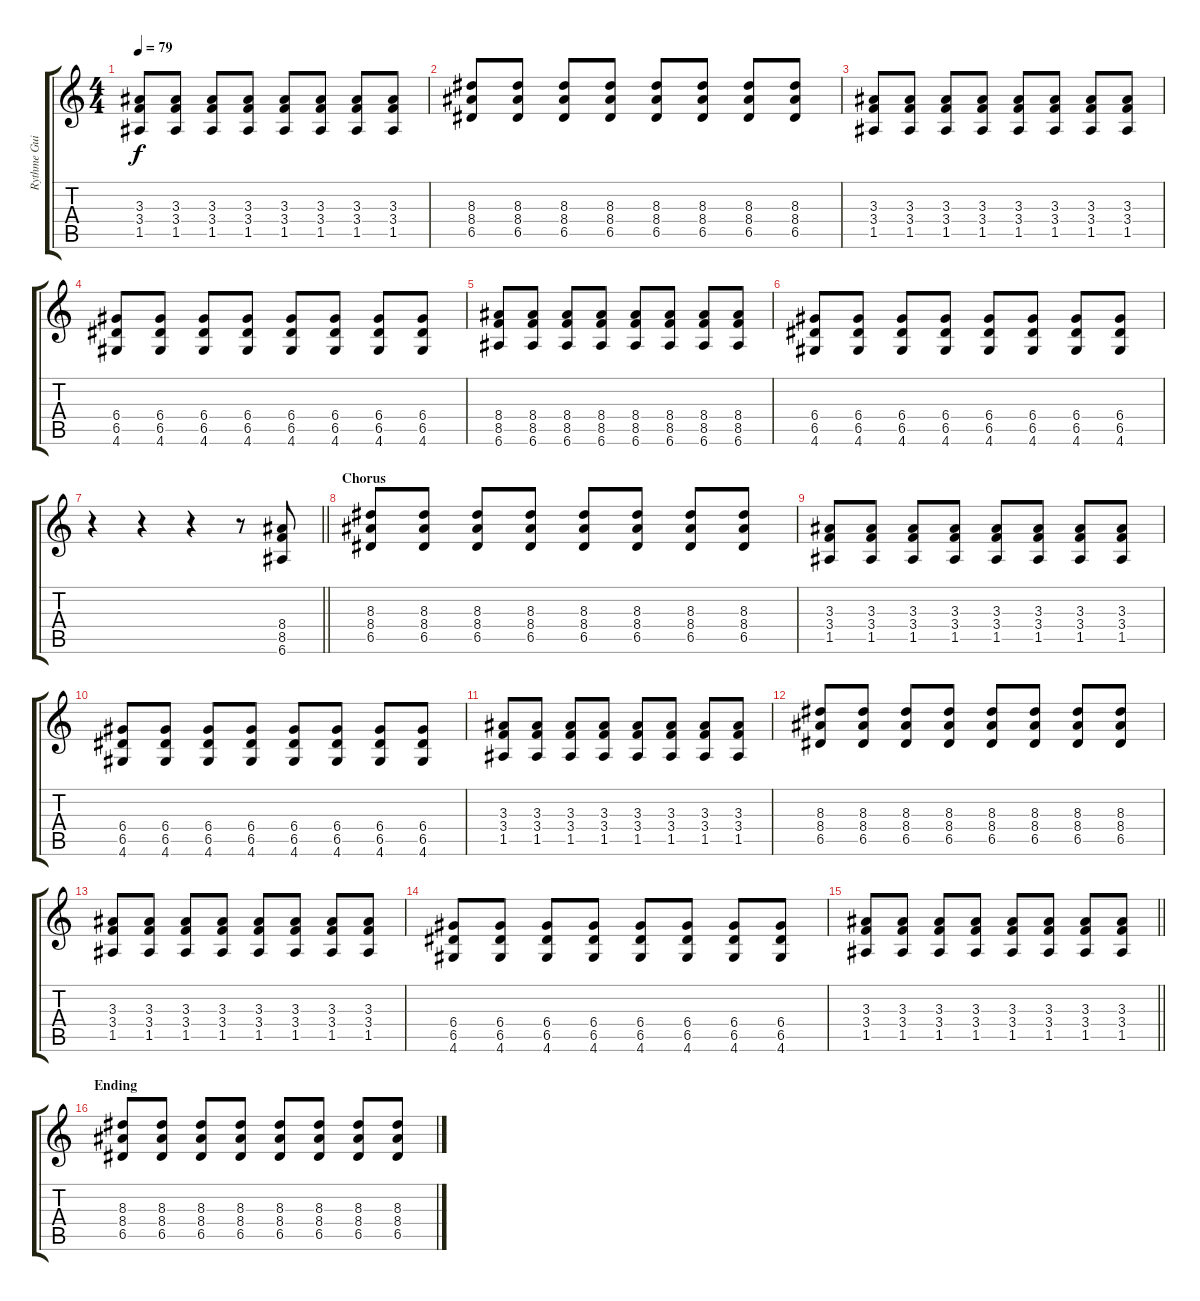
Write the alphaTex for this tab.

\track ("Rythme Guitar Left" "Rythme Gui") {instrument distortionguitar}
\staff {score tabs}
\tuning (E4 B3 G3 D3 A2 E2) {hide}
\ts (4 4)
\tempo 79
\clef g2
\ks c
(3.3 3.4 1.5).8{dy f} (3.3 3.4 1.5).8 (3.3 3.4 1.5).8 (3.3 3.4 1.5).8 (3.3 3.4 1.5).8 (3.3 3.4 1.5).8 (3.3 3.4 1.5).8 (3.3 3.4 1.5).8 |
(8.3 8.4 6.5).8 (8.3 8.4 6.5).8 (8.3 8.4 6.5).8 (8.3 8.4 6.5).8 (8.3 8.4 6.5).8 (8.3 8.4 6.5).8 (8.3 8.4 6.5).8 (8.3 8.4 6.5).8 |
(3.3 3.4 1.5).8 (3.3 3.4 1.5).8 (3.3 3.4 1.5).8 (3.3 3.4 1.5).8 (3.3 3.4 1.5).8 (3.3 3.4 1.5).8 (3.3 3.4 1.5).8 (3.3 3.4 1.5).8 |
(6.4 6.5 4.6).8 (6.4 6.5 4.6).8 (6.4 6.5 4.6).8 (6.4 6.5 4.6).8 (6.4 6.5 4.6).8 (6.4 6.5 4.6).8 (6.4 6.5 4.6).8 (6.4 6.5 4.6).8 |
(8.4 8.5 6.6).8 (8.4 8.5 6.6).8 (8.4 8.5 6.6).8 (8.4 8.5 6.6).8 (8.4 8.5 6.6).8 (8.4 8.5 6.6).8 (8.4 8.5 6.6).8 (8.4 8.5 6.6).8 |
(6.4 6.5 4.6).8 (6.4 6.5 4.6).8 (6.4 6.5 4.6).8 (6.4 6.5 4.6).8 (6.4 6.5 4.6).8 (6.4 6.5 4.6).8 (6.4 6.5 4.6).8 (6.4 6.5 4.6).8 |
\barLineRight lightlight
r.4 r.4 r.4 r.8 (8.4 8.5 6.6).8 |
\section ("" "Chorus")
(8.3 8.4 6.5).8 (8.3 8.4 6.5).8 (8.3 8.4 6.5).8 (8.3 8.4 6.5).8 (8.3 8.4 6.5).8 (8.3 8.4 6.5).8 (8.3 8.4 6.5).8 (8.3 8.4 6.5).8 |
(3.3 3.4 1.5).8 (3.3 3.4 1.5).8 (3.3 3.4 1.5).8 (3.3 3.4 1.5).8 (3.3 3.4 1.5).8 (3.3 3.4 1.5).8 (3.3 3.4 1.5).8 (3.3 3.4 1.5).8 |
(6.4 6.5 4.6).8 (6.4 6.5 4.6).8 (6.4 6.5 4.6).8 (6.4 6.5 4.6).8 (6.4 6.5 4.6).8 (6.4 6.5 4.6).8 (6.4 6.5 4.6).8 (6.4 6.5 4.6).8 |
(3.3 3.4 1.5).8 (3.3 3.4 1.5).8 (3.3 3.4 1.5).8 (3.3 3.4 1.5).8 (3.3 3.4 1.5).8 (3.3 3.4 1.5).8 (3.3 3.4 1.5).8 (3.3 3.4 1.5).8 |
(8.3 8.4 6.5).8 (8.3 8.4 6.5).8 (8.3 8.4 6.5).8 (8.3 8.4 6.5).8 (8.3 8.4 6.5).8 (8.3 8.4 6.5).8 (8.3 8.4 6.5).8 (8.3 8.4 6.5).8 |
(3.3 3.4 1.5).8 (3.3 3.4 1.5).8 (3.3 3.4 1.5).8 (3.3 3.4 1.5).8 (3.3 3.4 1.5).8 (3.3 3.4 1.5).8 (3.3 3.4 1.5).8 (3.3 3.4 1.5).8 |
(6.4 6.5 4.6).8 (6.4 6.5 4.6).8 (6.4 6.5 4.6).8 (6.4 6.5 4.6).8 (6.4 6.5 4.6).8 (6.4 6.5 4.6).8 (6.4 6.5 4.6).8 (6.4 6.5 4.6).8 |
\barLineRight lightlight
(3.3 3.4 1.5).8 (3.3 3.4 1.5).8 (3.3 3.4 1.5).8 (3.3 3.4 1.5).8 (3.3 3.4 1.5).8 (3.3 3.4 1.5).8 (3.3 3.4 1.5).8 (3.3 3.4 1.5).8 |
\section ("" "Ending")
(8.3 8.4 6.5).8 (8.3 8.4 6.5).8 (8.3 8.4 6.5).8 (8.3 8.4 6.5).8 (8.3 8.4 6.5).8 (8.3 8.4 6.5).8 (8.3 8.4 6.5).8 (8.3 8.4 6.5).8
